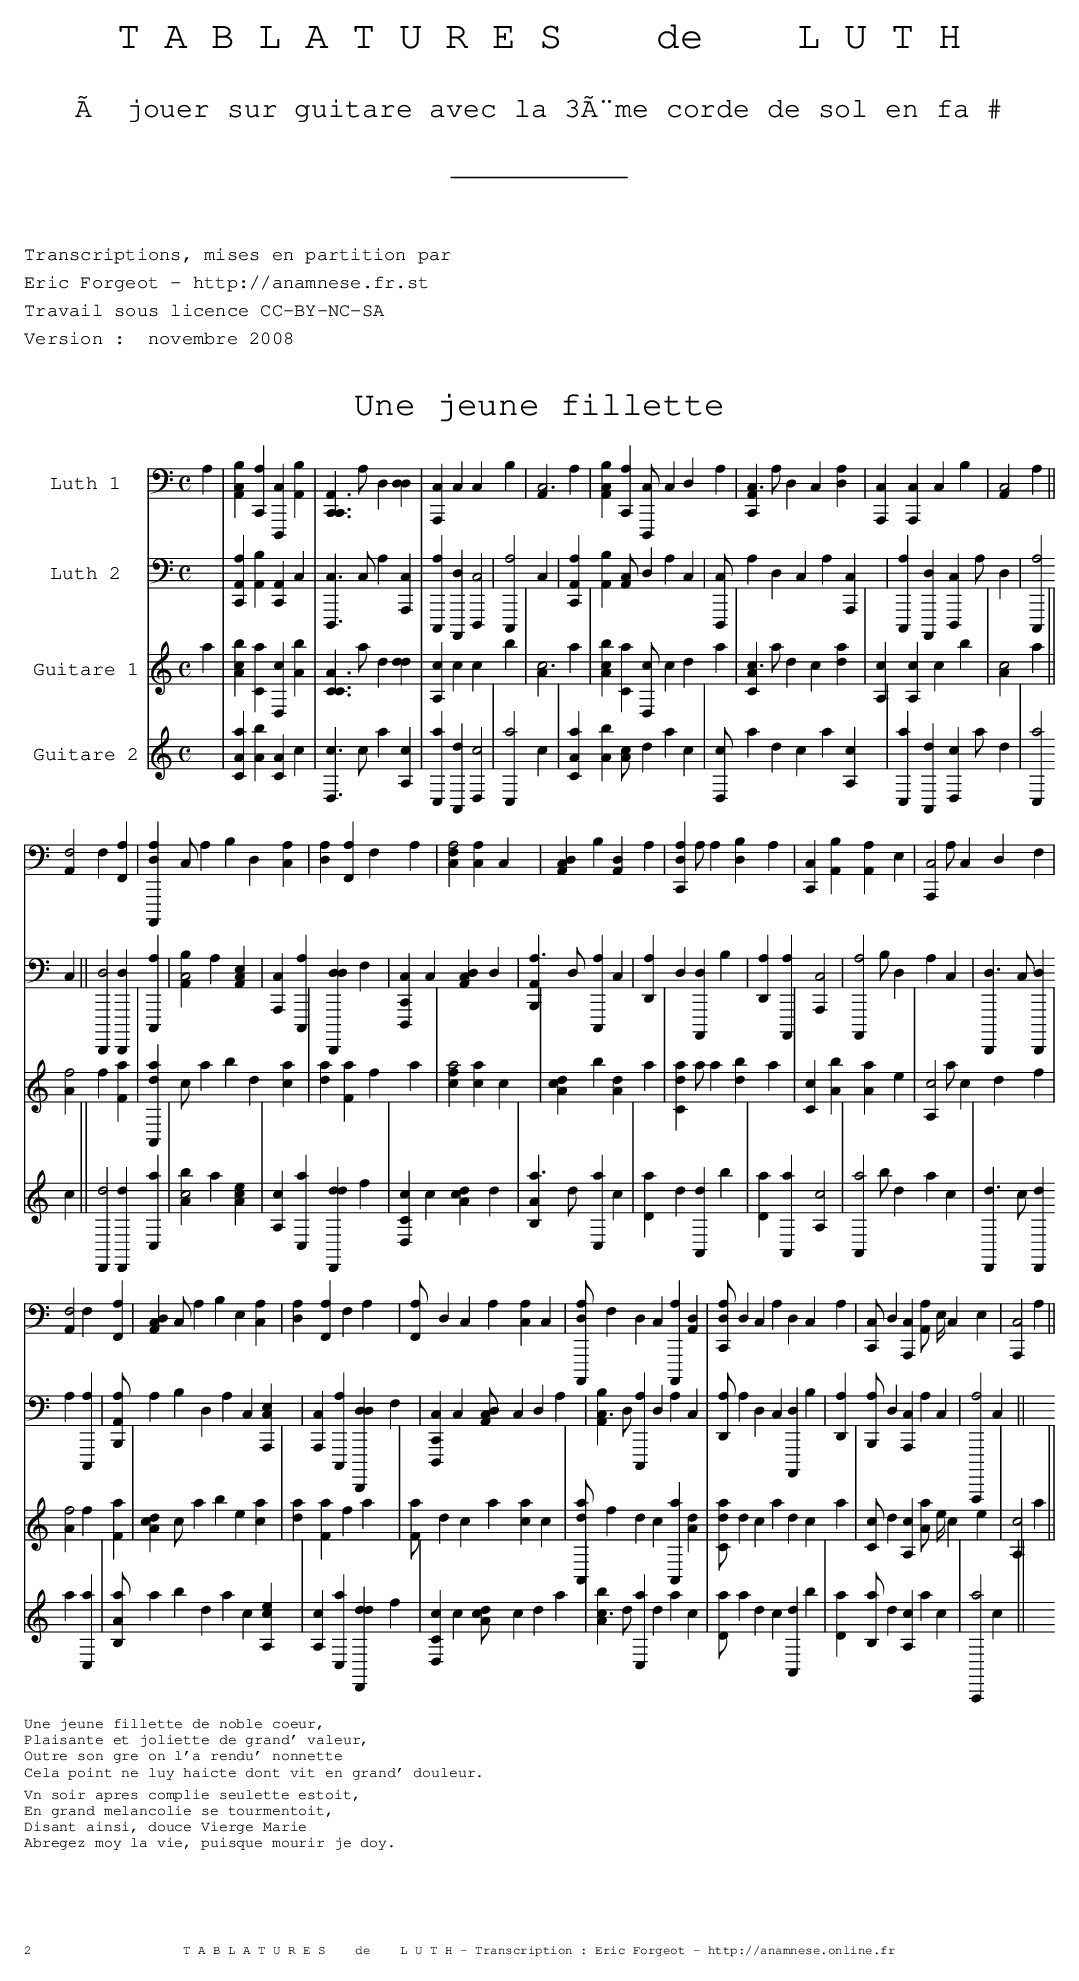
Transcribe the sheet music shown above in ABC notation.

X:1
T:Une jeune fillette
L:1/4
M:C
K:C french
V:L1 clef=frenchtab name="Luth 1"
V:L2 clef=frenchtab name="Luth 2"
V:G1 clef=spanishtab name="Guitare 1"
V:G2 clef=spanishtab name="Guitare 2"
[V:L1] ,a1 | [a,bc1] [c,a] [d,,c] [a,b] | [c,a,c,1]>a ,d1 [,dd]     | [a,,c1] ,,,c c ,,,b     | [,a,c3] ,a1    |\
[a,bc1]   [c,a]    [d,,c/]   cda       | [c,a,c3/] a/ ,d ,c [,da1] | [a,,c1] [a,,c] c ,,,b   | [,a,c2] ,,,,,a ||
[ha,f2] [h,,f1] [f,a] | [da,,,a1] ,,,c/ ,,a ,,b ,,d [ca1] | [da1] [f,a] [h,,f] [ha] | [fca2] [ca1] c     |\
[da,c1] ,,b [a,d] a   | [c,da1] ,,a/ a [,db1] a            | [,c,c1] [a,b] [a,a] ,e | [a,,c2] ,,,,,a/ cdf |
[ha,f2] [h,,f1] [f,a] | [da,c1] ,,,c/ ,,a ,,b ,,e [ca1]    |[da1] [f,a] [h,,f] [ha] | [f,a/] dca [ca1] c  |\
[da,,,a/] fdc [a,,,a1] [a,d] | [c,da/] dca ,d ,c ,a1 | [,c,c/] ,d [a,,c1] [a,a/] ,e/4 ,c ,e1 | [a,,c2] ,,,,,a ||
[V:L2] x1 | [,a,c,a1] [,a,b] [,a,c,] ,c | [,d,,c]>,c ,a1 [,a,,c] | [,c,,a1] [,a,,,d] [,,d,,c2] | [,,c,,a2] ,,,c |\
[,a,c,a1] [,a,b] [,a,c/] ,,d ,a ,c | [,d,,c/] a ,d ,c ,a1 [,a,,c] | [,c,,a1] [,a,,,d] [,,d,,c] ,a/ ,,d | [,,c,,a2] ,,,c ||
[,d,,,d2] [,d,,,d1] [c,,a]  | [a,bc2] ,,,,,a1 [,ea,c]  | [a,,c1] [c,,a] [dd,,,d] ,f | [c,d,,c1] ,c [,da,c] ,d  |\
[a,b,,a3/] ,d/ [,c,,a1] ,c  | [,d,a1] ,,d [,a,,,d1] ,,b |[,,d,a1] [,a,,,a] [,a,,c2]  | [,a,,,a2] ,,b/ ,,d ,a ,c |
[,d,,,d3/] ,c/ [,d,,,d] a [c,,a1]|[a,b,,a/] ,,a ,,b ,,d ,a ,c [,ea,,c1] | [a,,c1] [c,,a] [dd,,,d] ,f | [c,d,,c1] ,c [,da,c/] ,c ,d ,a |\
[a,bc3/] ,d/ [,c,,a] ,d a ,c | [,d,a/] a ,d ,c [,a,,,d1] ,,b | [,,d,a1] [,,b,,a/] ,,d [,a,,c] ,,,,a ,,,,c1 | [,a,,,,a2] ,,,c ||
[V:G1] ,a1 | [a,bc1] [c,a] [d,,c] [a,b] | [c,a,c,1]>a ,d1 [,dd]     | [a,,c1] ,,,c c ,,,b     | [,a,c3] ,a1    |\
[a,bc1]   [c,a]    [d,,c/]   cda       | [c,a,c3/] a/ ,d ,c [,da1] | [a,,c1] [a,,c] c ,,,b   | [,a,c2] ,,,,,a ||
[ha,f2] [h,,f1] [f,a] | [da,,,a1] ,,,c/ ,,a ,,b ,,d [ca1] | [da1] [f,a] [h,,f] [ha] | [fca2] [ca1] c     |\
[da,c1] ,,b [a,d] a   | [c,da1] ,,a/ a [,db1] a            | [,c,c1] [a,b] [a,a] ,e | [a,,c2] ,,,,,a/ cdf |
[ha,f2] [h,,f1] [f,a] | [da,c1] ,,,c/ ,,a ,,b ,,e [ca1]    |[da1] [f,a] [h,,f] [ha] | [f,a/] dca [ca1] c  |\
[da,,,a/] fdc [a,,,a1] [a,d] | [c,da/] dca ,d ,c ,a1 | [,c,c/] ,d [a,,c1] [a,a/] ,e/4 ,c ,e1 | [a,,c2] ,,,,,a ||
[V:G2] x1 | [,a,c,a1] [,a,b] [,a,c,] ,c | [,d,,c]>,c ,a1 [,a,,c] | [,c,,a1] [,a,,,d] [,,d,,c2] | [,,c,,a2] ,,,c |\
[,a,c,a1] [,a,b] [,a,c/] ,,d ,a ,c | [,d,,c/] a ,d ,c ,a1 [,a,,c] | [,c,,a1] [,a,,,d] [,,d,,c] ,a/ ,,d | [,,c,,a2] ,,,c ||
[,d,,,d2] [,d,,,d1] [c,,a]  | [a,bc2] ,,,,,a1 [,ea,c]  | [a,,c1] [c,,a] [dd,,,d] ,f | [c,d,,c1] ,c [,da,c] ,d  |\
[a,b,,a3/] ,d/ [,c,,a1] ,c  | [,d,a1] ,,d [,a,,,d1] ,,b |[,,d,a1] [,a,,,a] [,a,,c2]  | [,a,,,a2] ,,b/ ,,d ,a ,c |
[,d,,,d3/] ,c/ [,d,,,d] a [c,,a1]|[a,b,,a/] ,,a ,,b ,,d ,a ,c [,ea,,c1] | [a,,c1] [c,,a] [dd,,,d] ,f | [c,d,,c1] ,c [,da,c/] ,c ,d ,a |\
[a,bc3/] ,d/ [,c,,a] ,d a ,c | [,d,a/] a ,d ,c [,a,,,d1] ,,b | [,,d,a1] [,,b,,a/] ,,d [,a,,c] ,,,,a ,,,,c1 | [,a,,,,a2] ,,,c ||
%%begintext
%%
%%Une jeune fillette de noble coeur,
%%Plaisante et joliette de grand' valeur,
%%Outre son gre on l'a rendu' nonnette
%%Cela point ne luy haicte dont vit en grand' douleur.
%%
%%Vn soir apres complie seulette estoit,
%%En grand melancolie se tourmentoit,
%%Disant ainsi, douce Vierge Marie
%%Abregez moy la vie, puisque mourir je doy.
%%endtext

Mon pauvre coeur souspire incessament,
Aussi ma mort desire journellement.
Qu'a mes parens ne puis mander n'escrire,
Ma beaute fort empire, je vis en grand tourment.

Que ne m'a-t-on donnee a mon loyal amy,
Qui tant m'a desiree aussi ay-je moy luy,
Toute la nuict my tiendroit embrassee
Me disant la pensee et moy la mienne a luy.

A Dieu vous dy mon pere, ma mere e mes parens,
Qui m'avez voulu faire nonette en ce couvent,
Ou il n'y a point de resjouissance,
Je vis en desplaisance je n'attens que la mort.

La mort est fort cruelle a endurer,
Combien qu'il faut par elle trestous passer.
Encor'est plus grand mal que j'endure,
Et la peine plus dure qu'il me faut supporter.

A Dieu vous dy les filles de mon pays,
Puis qu'en cest' Abbaye me faut mourir,
En attendant de mon Die la sentence,
Je vy en esperance d'en avoir reconfort.
